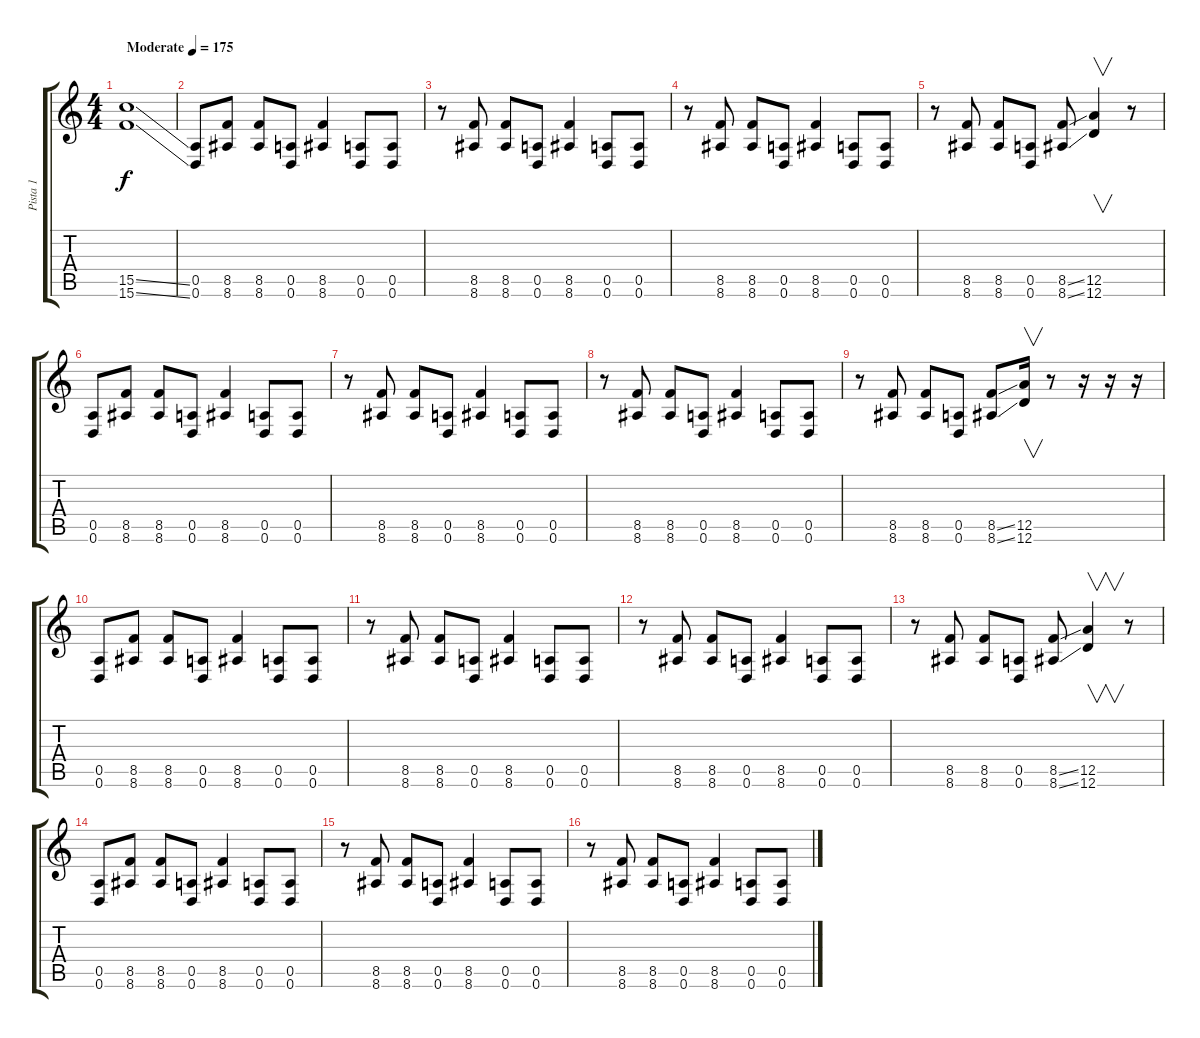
\track ("Pista 1" "Pista 1") {instrument overdrivenguitar}
\staff {score tabs}
\tuning (E4 B3 G3 D3 A2 D2) {hide}
\ts (4 4)
\tempo (175 "Moderate")
\clef g2
\ks c
(15.5{ss} 15.6{ss}).1{dy f instrument overdrivenguitar} |
(0.5 0.6).8 (8.5 8.6).8 (8.5 8.6).8 (0.5 0.6).8 (8.5 8.6).4 (0.5 0.6).8 (0.5 0.6).8 |
r.8 (8.5 8.6).8 (8.5 8.6).8 (0.5 0.6).8 (8.5 8.6).4 (0.5 0.6).8 (0.5 0.6).8 |
r.8 (8.5 8.6).8 (8.5 8.6).8 (0.5 0.6).8 (8.5 8.6).4 (0.5 0.6).8 (0.5 0.6).8 |
r.8 (8.5 8.6).8 (8.5 8.6).8 (0.5 0.6).8 (8.5{ss} 8.6{ss}).8 (12.5 12.6).4{v} r.8 |
(0.5 0.6).8 (8.5 8.6).8 (8.5 8.6).8 (0.5 0.6).8 (8.5 8.6).4 (0.5 0.6).8 (0.5 0.6).8 |
r.8 (8.5 8.6).8 (8.5 8.6).8 (0.5 0.6).8 (8.5 8.6).4 (0.5 0.6).8 (0.5 0.6).8 |
r.8 (8.5 8.6).8 (8.5 8.6).8 (0.5 0.6).8 (8.5 8.6).4 (0.5 0.6).8 (0.5 0.6).8 |
r.8 (8.5 8.6).8 (8.5 8.6).8 (0.5 0.6).8 (8.5{ss} 8.6{ss}).8 (12.5 12.6).16{v} r.8 r.16 r.16 r.16 |
(0.5 0.6).8 (8.5 8.6).8 (8.5 8.6).8 (0.5 0.6).8 (8.5 8.6).4 (0.5 0.6).8 (0.5 0.6).8 |
r.8 (8.5 8.6).8 (8.5 8.6).8 (0.5 0.6).8 (8.5 8.6).4 (0.5 0.6).8 (0.5 0.6).8 |
r.8 (8.5 8.6).8 (8.5 8.6).8 (0.5 0.6).8 (8.5 8.6).4 (0.5 0.6).8 (0.5 0.6).8 |
r.8 (8.5 8.6).8 (8.5 8.6).8 (0.5 0.6).8 (8.5{ss} 8.6{ss}).8 (12.5 12.6).4{v} r.8 |
(0.5 0.6).8 (8.5 8.6).8 (8.5 8.6).8 (0.5 0.6).8 (8.5 8.6).4 (0.5 0.6).8 (0.5 0.6).8 |
r.8 (8.5 8.6).8 (8.5 8.6).8 (0.5 0.6).8 (8.5 8.6).4 (0.5 0.6).8 (0.5 0.6).8 |
r.8 (8.5 8.6).8 (8.5 8.6).8 (0.5 0.6).8 (8.5 8.6).4 (0.5 0.6).8 (0.5 0.6).8
